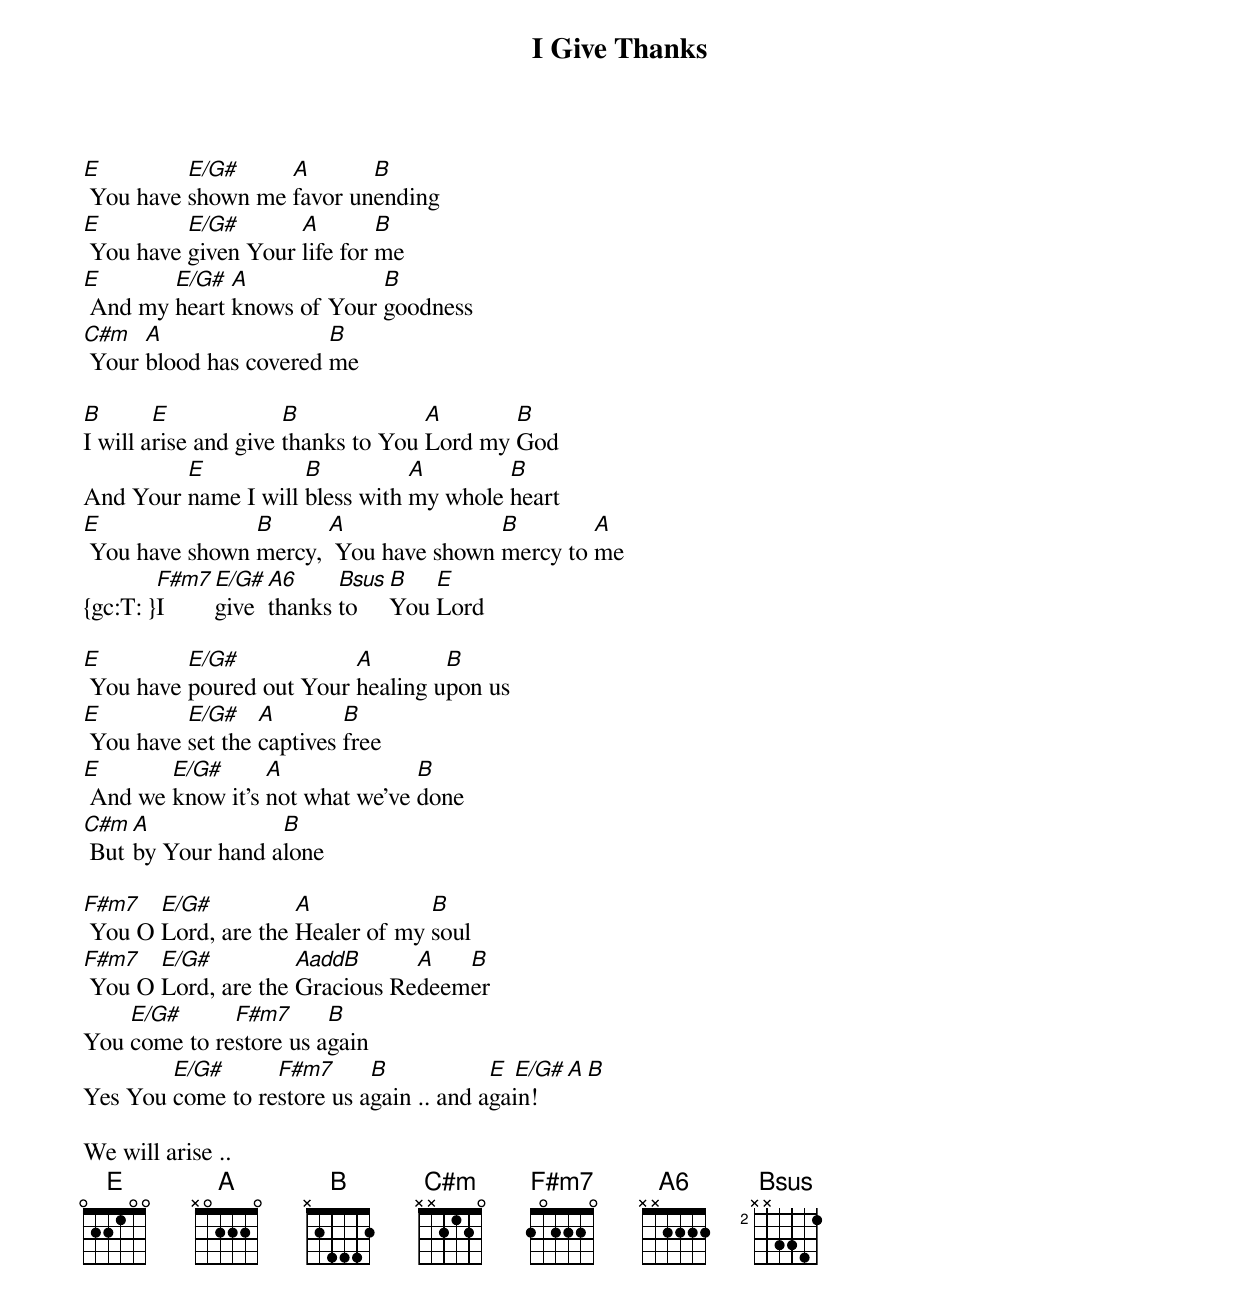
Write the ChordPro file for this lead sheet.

{title: I Give Thanks}
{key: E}
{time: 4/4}
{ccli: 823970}
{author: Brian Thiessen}
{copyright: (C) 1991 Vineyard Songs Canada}

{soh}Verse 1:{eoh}
[E] You have [E/G#]shown me [A]favor un[B]ending
[E] You have [E/G#]given Your [A]life for [B]me
[E] And my [E/G#]heart [A]knows of Your [B]goodness
[C#m] Your [A]blood has covered [B]me

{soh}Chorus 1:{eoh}
[B]I will a[E]rise and give [B]thanks to You [A]Lord my [B]God
And Your [E]name I will [B]bless with [A]my whole [B]heart
[E] You have shown [B]mercy, [A] You have shown [B]mercy to [A]me
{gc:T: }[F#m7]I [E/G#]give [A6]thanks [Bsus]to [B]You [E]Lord

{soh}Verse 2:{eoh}
[E] You have [E/G#]poured out Your [A]healing u[B]pon us
[E] You have [E/G#]set the [A]captives [B]free
[E] And we [E/G#]know it's [A]not what we've [B]done
[C#m] But [A]by Your hand a[B]lone

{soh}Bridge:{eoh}
[F#m7] You O [E/G#]Lord, are the [A]Healer of my [B]soul
[F#m7] You O [E/G#]Lord, are the [AaddB]Gracious Re[A]deem[B]er
You [E/G#]come to re[F#m7]store us a[B]gain
Yes You [E/G#]come to re[F#m7]store us a[B]gain .. and a[E  E/G#]gain! [A][B]

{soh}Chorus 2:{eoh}
We will arise ..
